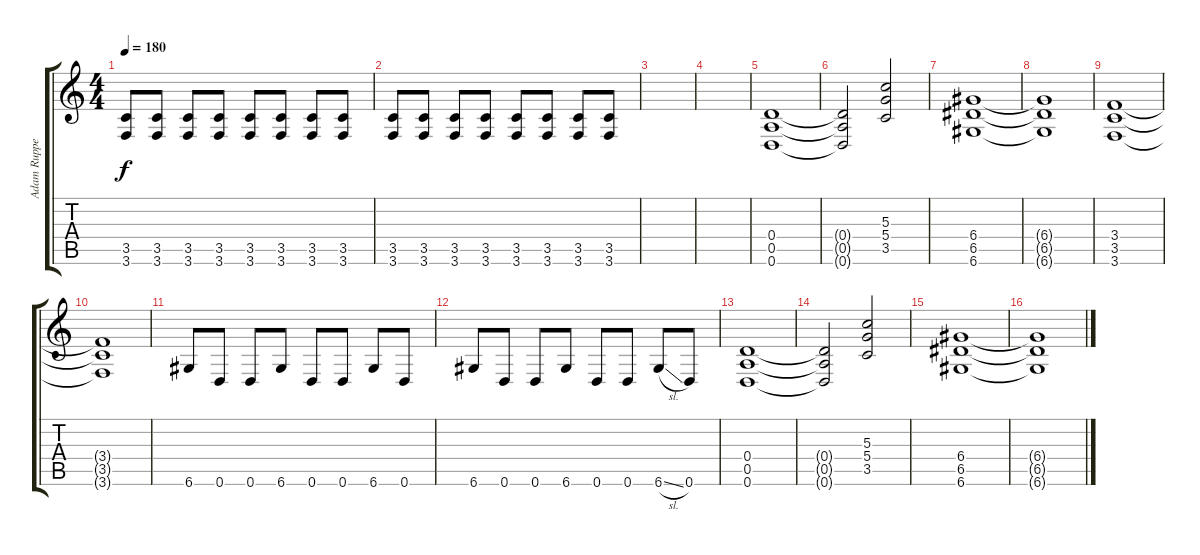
\track ("Adam Ruppel" "Adam Ruppe") {instrument distortionguitar}
\staff {score tabs}
\tuning (E4 B3 G3 D3 A2 D2) {hide}
\ts (4 4)
\tempo 180
\clef g2
\ks c
(3.5 3.6).8{dy f} (3.5 3.6).8 (3.5 3.6).8 (3.5 3.6).8 (3.5 3.6).8 (3.5 3.6).8 (3.5 3.6).8 (3.5 3.6).8 |
(3.5 3.6).8 (3.5 3.6).8 (3.5 3.6).8 (3.5 3.6).8 (3.5 3.6).8 (3.5 3.6).8 (3.5 3.6).8 (3.5 3.6).8 |
|
|
(0.4 0.5 0.6).1 |
(0.4{t} 0.5{t} 0.6{t}).2 (5.3 5.4 3.5).2 |
(6.4 6.5 6.6).1 |
(6.4{t} 6.5{t} 6.6{t}).1 |
(3.4 3.5 3.6).1 |
(3.4{t} 3.5{t} 3.6{t}).1 |
6.6.8 0.6.8 0.6.8 6.6.8 0.6.8 0.6.8 6.6.8 0.6.8 |
6.6.8 0.6.8 0.6.8 6.6.8 0.6.8 0.6.8 6.6{sl}.8 0.6.8 |
(0.4 0.5 0.6).1 |
(0.4{t} 0.5{t} 0.6{t}).2 (5.3 5.4 3.5).2 |
(6.4 6.5 6.6).1 |
(6.4{t} 6.5{t} 6.6{t}).1
